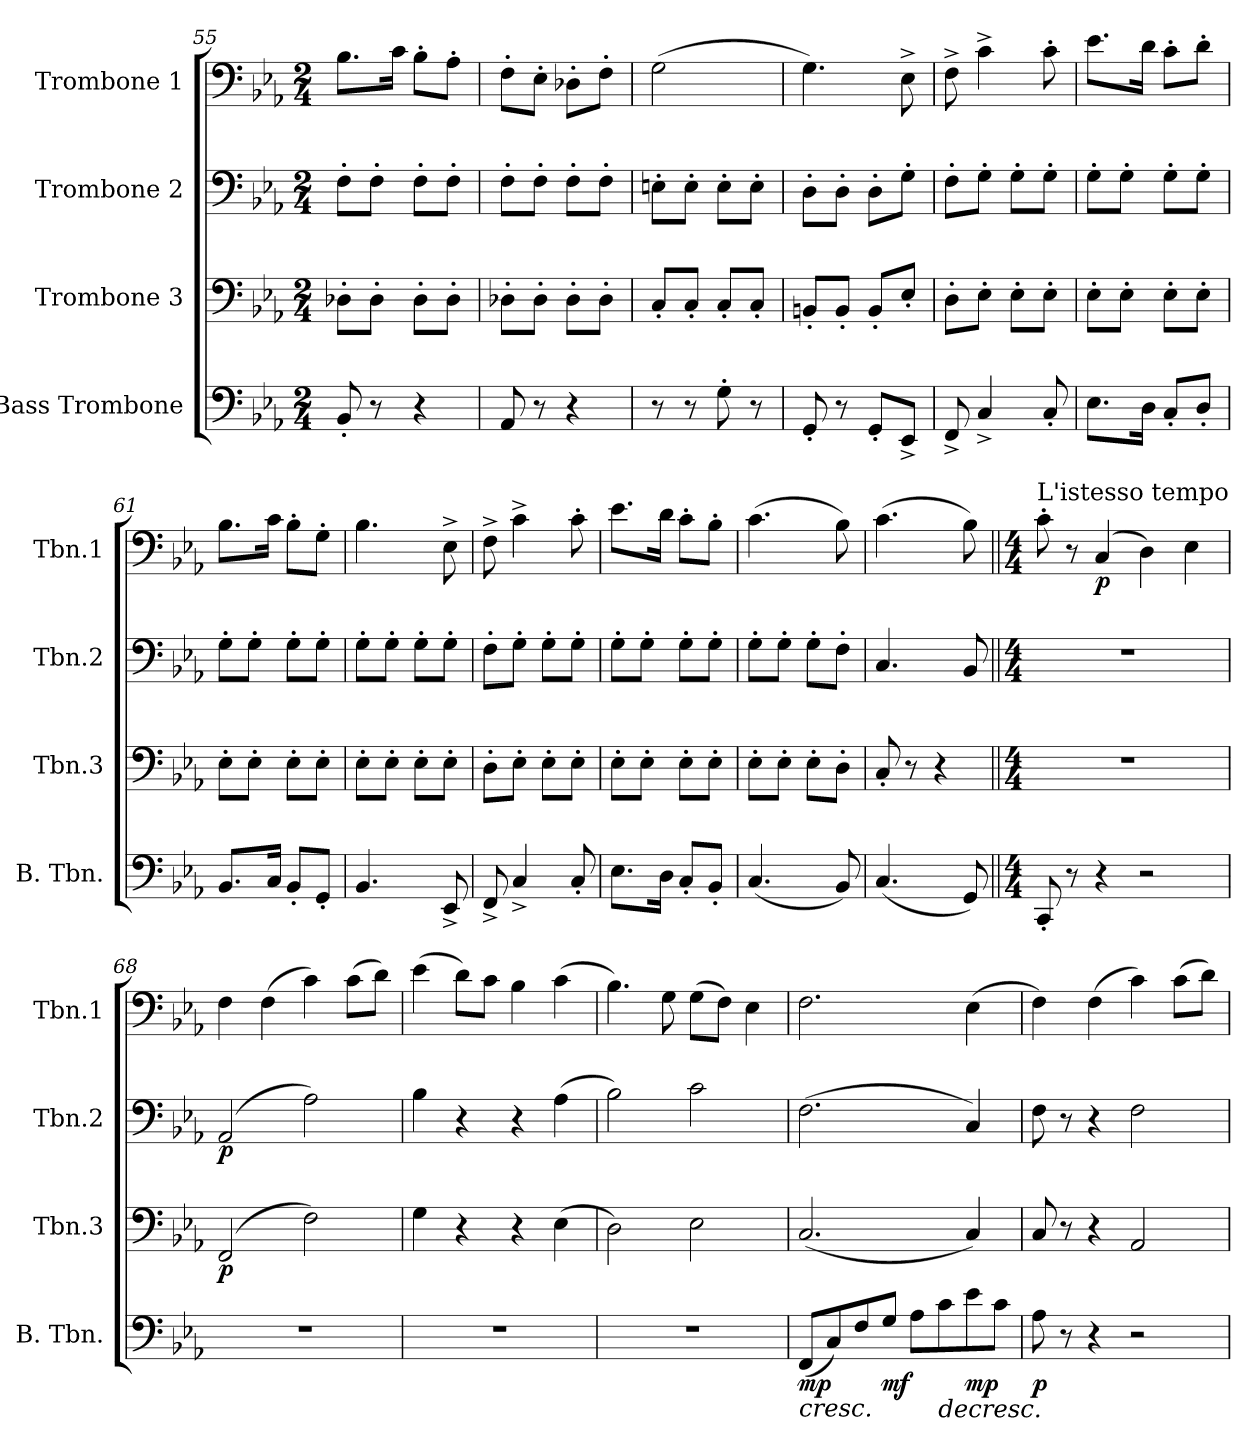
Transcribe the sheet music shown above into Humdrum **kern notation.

**kern	**dynam	**kern	**dynam	**kern	**dynam	**kern	**dynam
*part4	*part4	*part3	*part3	*part2	*part2	*part1	*part1
*staff4	*staff4	*staff3	*staff3	*staff2	*staff2	*staff1	*staff1
*I"Bass Trombone	*	*I"Trombone 3	*	*I"Trombone 2	*	*I"Trombone 1	*
*I'B. Tbn.	*	*I'Tbn.3	*	*I'Tbn.2	*	*I'Tbn.1	*
*clefF4	*	*clefF4	*	*clefF4	*	*clefF4	*
*k[b-e-a-]	*	*k[b-e-a-]	*	*k[b-e-a-]	*	*k[b-e-a-]	*
*M2/4	*	*M2/4	*	*M2/4	*	*M2/4	*
=55	=55	=55	=55	=55	=55	=55	=55
8BB-'/	.	8D-X'\L	.	8F'\L	.	8.B-\L	.
8r	.	8D-'\J	.	8F'\J	.	.	.
.	.	.	.	.	.	16c\Jk	.
4r	.	8D-'\L	.	8F'\L	.	8B-'\L	.
.	.	8D-'\J	.	8F'\J	.	8A-'\J	.
=56	=56	=56	=56	=56	=56	=56	=56
8AA-/	.	8D-X'\L	.	8F'\L	.	8F'\L	.
8r	.	8D-'\J	.	8F'\J	.	8E-'\J	.
4r	.	8D-'\L	.	8F'\L	.	8D-X'\L	.
.	.	8D-'\J	.	8F'\J	.	8F'\J	.
=57	=57	=57	=57	=57	=57	=57	=57
8r	.	8C'/L	.	8En'\L	.	(>2G\	.
8r	.	8C'/J	.	8E'\J	.	.	.
8G'\	.	8C'/L	.	8E'\L	.	.	.
8r	.	8C'/J	.	8E'\J	.	.	.
=58	=58	=58	=58	=58	=58	=58	=58
8GG'/	.	8BBn'/L	.	8D'\L	.	4.G\)	.
8r	.	8BB'/J	.	8D'\J	.	.	.
8GG'/L	.	8BB'/L	.	8D'\L	.	.	.
8EE-^/J	.	8E-'/J	.	8G'\J	.	8E-^\	.
=59	=59	=59	=59	=59	=59	=59	=59
8FF^/	.	8D'\L	.	8F'\L	.	8F^\	.
4C^/	.	8E-'\J	.	8G'\J	.	4c^\	.
.	.	8E-'\L	.	8G'\L	.	.	.
8C'/	.	8E-'\J	.	8G'\J	.	8c'\	.
=60	=60	=60	=60	=60	=60	=60	=60
8.E-\L	.	8E-'\L	.	8G'\L	.	8.e-\L	.
.	.	8E-'\J	.	8G'\J	.	.	.
16D\Jk	.	.	.	.	.	16d\Jk	.
8C'/L	.	8E-'\L	.	8G'\L	.	8c'\L	.
8D'/J	.	8E-'\J	.	8G'\J	.	8d'\J	.
!!LO:LB:g=z
=61	=61	=61	=61	=61	=61	=61	=61
8.BB-/L	.	8E-'\L	.	8G'\L	.	8.B-\L	.
.	.	8E-'\J	.	8G'\J	.	.	.
16C/Jk	.	.	.	.	.	16c\Jk	.
8BB-'/L	.	8E-'\L	.	8G'\L	.	8B-'\L	.
8GG'/J	.	8E-'\J	.	8G'\J	.	8G'\J	.
=62	=62	=62	=62	=62	=62	=62	=62
4.BB-/	.	8E-'\L	.	8G'\L	.	4.B-\	.
.	.	8E-'\J	.	8G'\J	.	.	.
.	.	8E-'\L	.	8G'\L	.	.	.
8EE-^/	.	8E-'\J	.	8G'\J	.	8E-^\	.
=63	=63	=63	=63	=63	=63	=63	=63
8FF^/	.	8D'\L	.	8F'\L	.	8F^\	.
4C^/	.	8E-'\J	.	8G'\J	.	4c^\	.
.	.	8E-'\L	.	8G'\L	.	.	.
8C'/	.	8E-'\J	.	8G'\J	.	8c'\	.
=64	=64	=64	=64	=64	=64	=64	=64
8.E-\L	.	8E-'\L	.	8G'\L	.	8.e-\L	.
.	.	8E-'\J	.	8G'\J	.	.	.
16D\Jk	.	.	.	.	.	16d\Jk	.
8C'/L	.	8E-'\L	.	8G'\L	.	8c'\L	.
8BB-'/J	.	8E-'\J	.	8G'\J	.	8B-'\J	.
=65	=65	=65	=65	=65	=65	=65	=65
(<4.C/	.	8E-'\L	.	8G'\L	.	(>4.c\	.
.	.	8E-'\J	.	8G'\J	.	.	.
.	.	8E-'\L	.	8G'\L	.	.	.
8BB-/)	.	8D'\J	.	8F'\J	.	8B-\)	.
=66	=66	=66	=66	=66	=66	=66	=66
(<4.C/	.	8C'/	.	4.C/	.	(>4.c\	.
.	.	8r	.	.	.	.	.
.	.	4r	.	.	.	.	.
8GG/)	.	.	.	8BB-/	.	8B-\)	.
=67||	=67||	=67||	=67||	=67||	=67||	=67||	=67||
*M4/4	*	*M4/4	*	*M4/4	*	*M4/4	*
!	!	!	!	!	!	!LO:TX:a:t=L'istesso tempo	!
8CC'/	.	1r	.	1r	.	8c'\	.
8r	.	.	.	.	.	8r	.
!	!	!	!	!	!	!	!LO:DY:b
4r	.	.	.	.	.	(>4C/	p
2r	.	.	.	.	.	4D\)	.
.	.	.	.	.	.	4E-\	.
!!LO:PB:g=z
=68	=68	=68	=68	=68	=68	=68	=68
!	!	!	!LO:DY:b	!	!LO:DY:b	!	!
1r	.	(>2FF/	p	(>2AA-/	p	4F\	.
.	.	.	.	.	.	(>4F\	.
.	.	2F\)	.	2A-\)	.	4c\)	.
.	.	.	.	.	.	(>8c\L	.
.	.	.	.	.	.	8d\J)	.
=69	=69	=69	=69	=69	=69	=69	=69
1r	.	4G\	.	4B-\	.	(>4e-\	.
.	.	4r	.	4r	.	8d\L)	.
.	.	.	.	.	.	8c\J	.
.	.	4r	.	4r	.	4B-\	.
.	.	(>4E-\	.	(>4A-\	.	(>4c\	.
=70	=70	=70	=70	=70	=70	=70	=70
1r	.	2D\)	.	2B-\)	.	4.B-\)	.
.	.	.	.	.	.	8G\	.
.	.	2E-\	.	2c\	.	(>8G\L	.
.	.	.	.	.	.	8F\J)	.
.	.	.	.	.	.	4E-\	.
=71	=71	=71	=71	=71	=71	=71	=71
!	!LO:HP:b	!	!	!	!	!	!
!	!LO:DY:n=1:b	!	!	!	!	!	!
(<8FF/L	< mp	(<2.C/	.	(>2.F\	.	2.F\	.
8C/)	.	.	.	.	.	.	.
8F/	.	.	.	.	.	.	.
!	!LO:DY:n=2:b	!	!	!	!	!	!
8G/J	mf	.	.	.	.	.	.
8A-\L	.	.	.	.	.	.	.
!	!LO:HP:b	!	!	!	!	!	!
8c\	>	.	.	.	.	.	.
!	!LO:DY:n=3:b	!	!	!	!	!	!
8e-\	mp	4C/)	.	4C/)	.	(>4E-\	.
8c\J	.	.	.	.	.	.	.
.	[ ]	.	.	.	.	.	.
=72	=72	=72	=72	=72	=72	=72	=72
!	!LO:DY:b	!	!	!	!	!	!
8A-\	p	8C/	.	8F\	.	4F\)	.
8r	.	8r	.	8r	.	.	.
4r	.	4r	.	4r	.	(>4F\	.
2r	.	2AA-/	.	2F\	.	4c\)	.
.	.	.	.	.	.	(>8c\L	.
.	.	.	.	.	.	8d\J)	.
=	=	=	=	=	=	=	=
*-	*-	*-	*-	*-	*-	*-	*-
